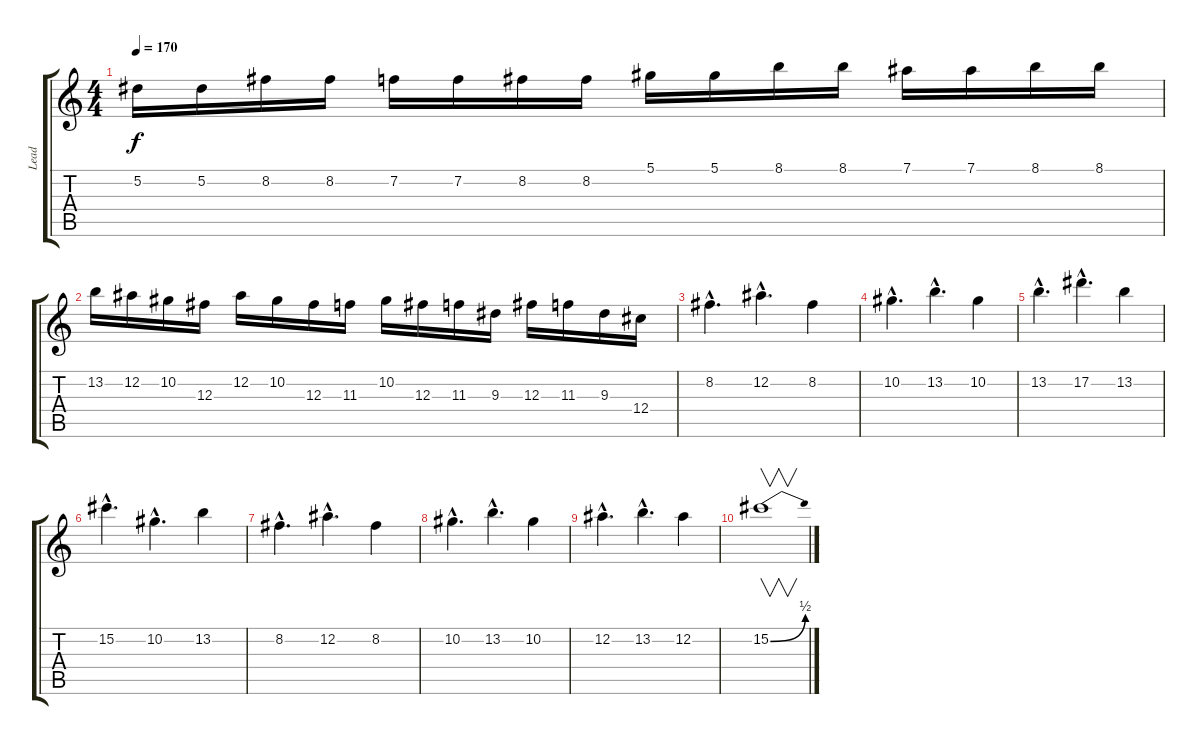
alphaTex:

\track ("Lead" "Lead") {instrument distortionguitar}
\staff {score tabs}
\tuning (Eb4 Bb3 Gb3 Db3 Ab2 Eb2) {hide}
\ts (4 4)
\tempo 170
\clef g2
\ks c
5.2.16{dy f} 5.2.16 8.2.16 8.2.16 7.2.16 7.2.16 8.2.16 8.2.16 5.1.16 5.1.16 8.1.16 8.1.16 7.1.16 7.1.16 8.1.16 8.1.16 |
13.2.16 12.2.16 10.2.16 12.3.16 12.2.16 10.2.16 12.3.16 11.3.16 10.2.16 12.3.16 11.3.16 9.3.16 12.3.16 11.3.16 9.3.16 12.4.16 |
8.2{hac}.4{d} 12.2{hac}.4{d} 8.2.4 |
10.2{hac}.4{d} 13.2{hac}.4{d} 10.2.4 |
13.2{hac}.4{d} 17.2{hac}.4{d} 13.2.4 |
15.2{hac}.4{d} 10.2{hac}.4{d} 13.2.4 |
8.2{hac}.4{d} 12.2{hac}.4{d} 8.2.4 |
10.2{hac}.4{d} 13.2{hac}.4{d} 10.2.4 |
12.2{hac}.4{d} 13.2{hac}.4{d} 12.2.4 |
15.2{be (bend 0 0 60 2)}.1{v}
